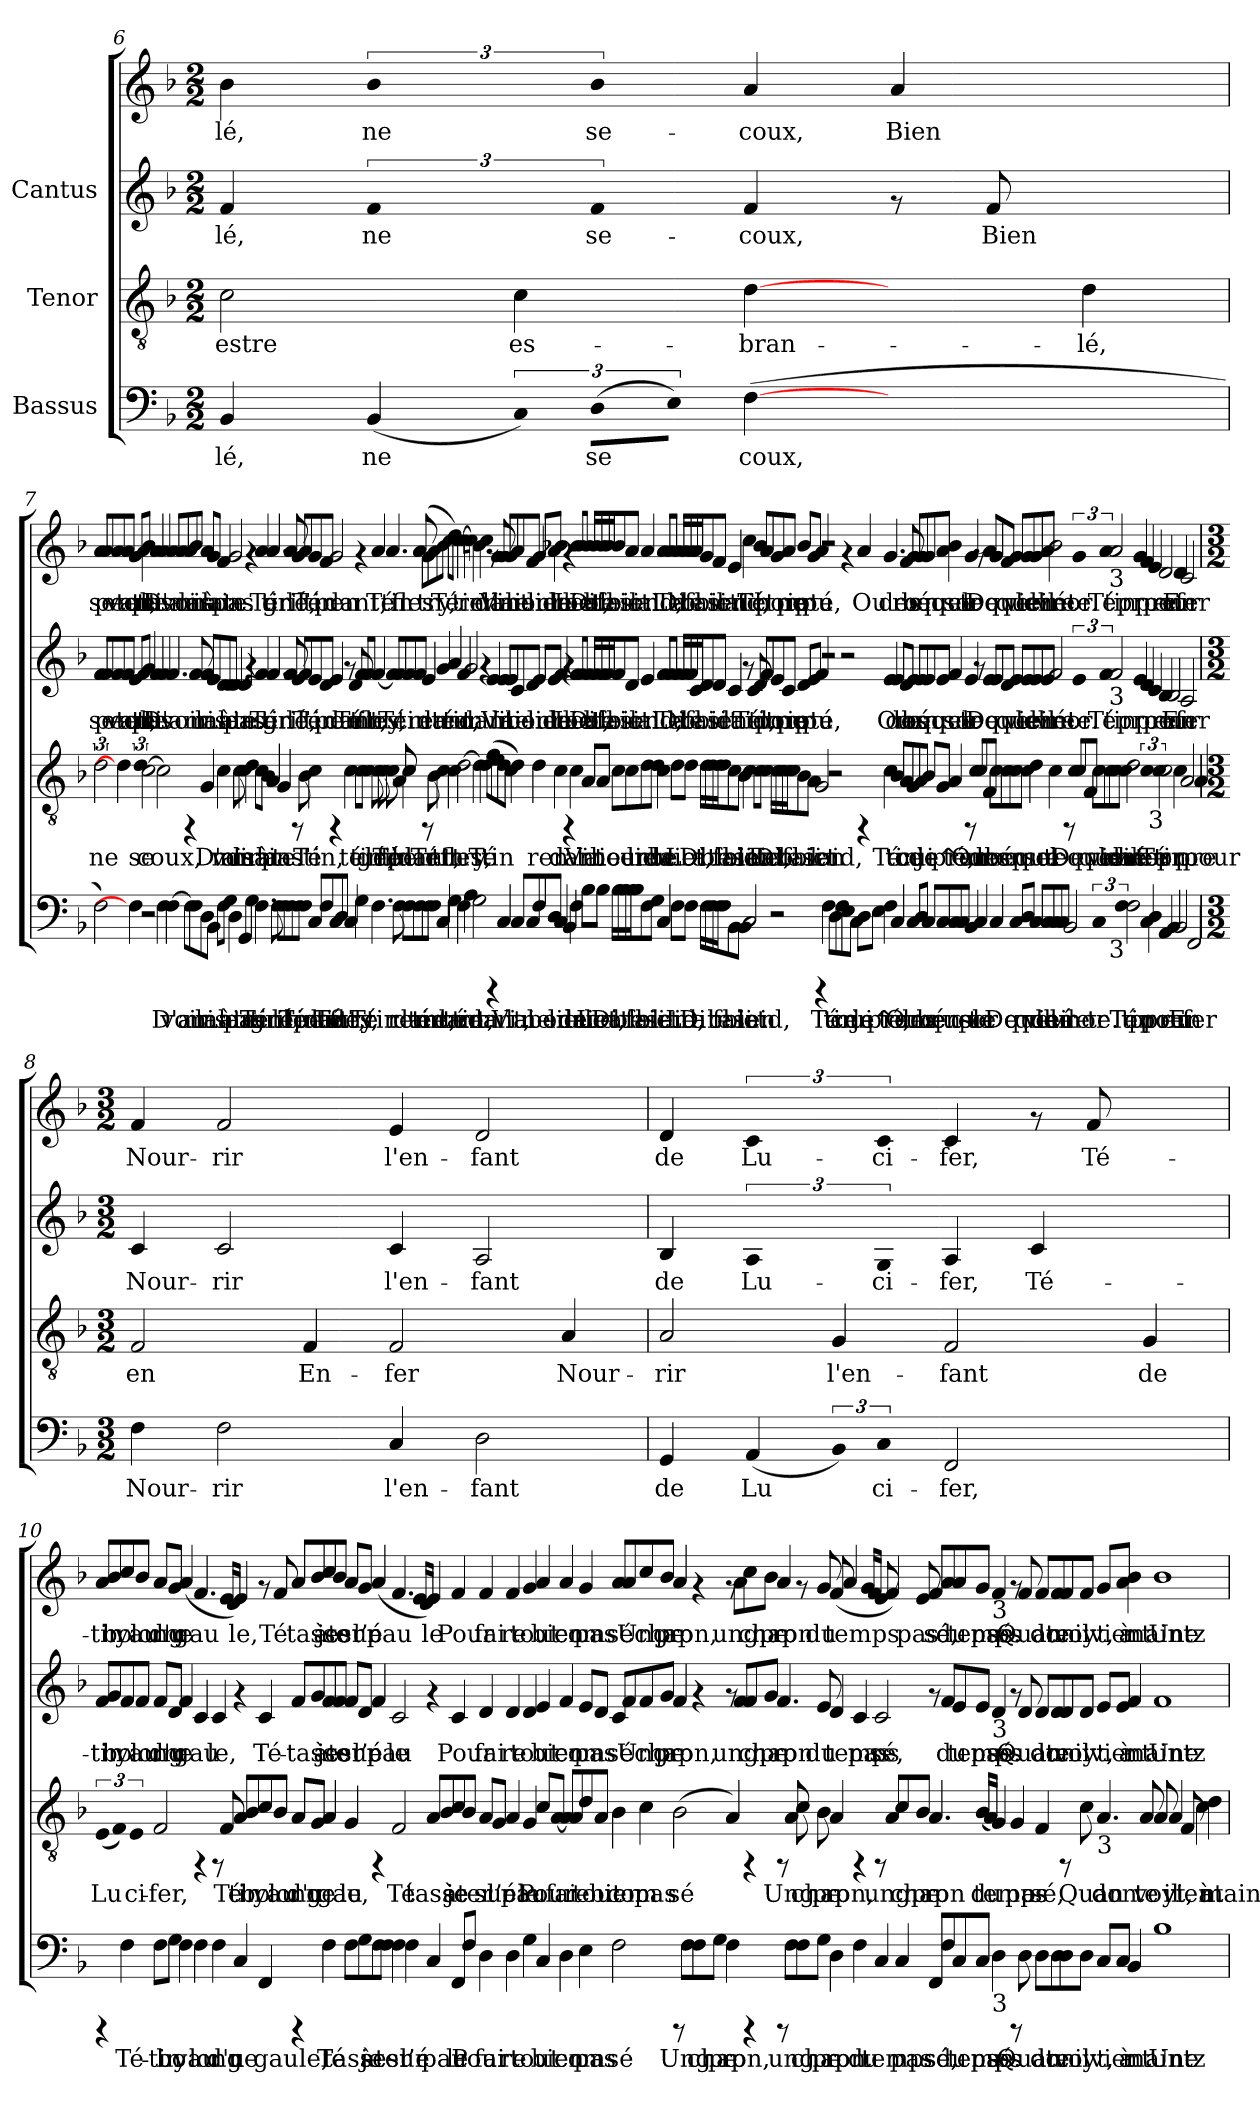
**kern	**text	**kern	**text	**kern	**text	**kern	**text
*part3	*part3	*part2	*part2	*part1	*part1	*part1	*part1
*staff4	*staff4	*staff3	*staff3	*staff2	*staff2	*staff1	*staff1
*I"Bassus	*	*I"Tenor	*	*I"Cantus	*	*	*
!!LO:LB:g=z
*clefF4	*	*clefGv2	*	*clefG2	*	*clefG2	*
*k[b-]	*	*k[b-]	*	*k[b-]	*	*k[b-]	*
*F:	*	*F:	*	*F:	*	*F:	*
*M2/2	*	*M2/2	*	*M2/2	*	*M2/2	*
=6	=6	=6	=6	=6	=6	=6	=6
!	!LO:LY:b:cj	!	!LO:LY:b:cj	!	!LO:LY:b:cj	!	!LO:LY:b:cj
4BB-/	-lé,	2c\	estre	4f/	lé,	4b-\	-lé,
*	*	*	*	*	*	*MM132	*
!	!LO:LY:b:cj	!	!	!LO:N:vis=2	!LO:LY:b:cj	!LO:N:vis=2	!LO:LY:b:cj
(<4BB-/	ne	.	.	3f/	ne	3b-/	ne
!LO:N:vis=8	!LO:LY:b:cj	!	!LO:LY:b:cj	!	!	!	!
12C/)	.	4c\	es-	.	.	.	.
!LO:N:vis=8	!LO:LY:b:cj	!	!	!LO:N:vis=4	!LO:LY:b:cj	!LO:N:vis=4	!LO:LY:b:cj
(>12D\L	se-	.	.	6f/	se-	6b-/	se-
!LO:N:vis=8	!LO:LY:b:cj	!	!	!	!	!	!
12E\J)	-	.	.	.	.	.	.
!	!LO:LY:b:cj	!	!LO:LY:b:cj	!	!LO:LY:b:cj	!	!LO:LY:b:cj
(>[4F\	coux,	[4d\	-bran-	4f/	-coux,	4a/	-coux,
!	!	!	!	!	!	!	!LO:LY:b:cj
2ryy	.	4ryy	.	8rf	.	4a/	Bien
!	!	!	!	!	!LO:LY:b:cj	!	!
.	.	.	.	8f/	Bien	.	.
!	!	!	!LO:LY:b:cj	!	!	!	!
.	.	4d\	-lé,	4ryy	.	4ryy	.
!!LO:LB:g=z
=7	=7	=7	=7	=7	=7	=7	=7
!	!	!LO:N:vis=2	!LO:LY:b:cj	!	!LO:LY:b:cj	!	!LO:LY:b:cj
*^	*	*^	*	*	*	*	*
2F\)	1ryy	.	3d\	1ryy	ne	8f/L	se	8a/L	se
!	!	!	!	!	!	!	!LO:LY:b:cj	!	!LO:LY:b:cj
.	.	.	.	.	.	8f/	peult	8a/	peult
!	!	!	!	!	!	!	!LO:LY:b:cj	!	!LO:LY:b:cj
.	.	.	.	.	.	8f/	van-	8a/	van-
.	.	.	4d\]	.	.	.	.	.	.
!	!	!	!	!	!	!	!LO:LY:b:cj	!	!LO:LY:b:cj
.	.	.	.	.	.	8f/J	-ter,	8a/J	-ter,
!	!	!	!	!	!	!	!LO:LY:b:cj	!	!LO:LY:b:cj
4F\]	.	.	.	.	.	8e/L	qui	8g/L	qui
!	!	!	!LO:N:vis=4	!	!LO:LY:b:cj	!	!	!	!
.	.	.	6d\	.	se-	.	.	.	.
!	!	!	!	!	!	!	!LO:LY:b:cj	!	!LO:LY:b:cj
.	.	.	.	.	.	8f/J	te	8a/J	te
!	!	!	!	!	!LO:LY:b:cj	!	!LO:LY:b:cj	!	!LO:LY:b:cj
2r	.	.	[>2c\	.	-coux,	4g/	tas-	4b-\	tas-
!	!	!	!	!	!	!	!LO:LY:b:cj	!	!LO:LY:b:cj
.	0000ryy	.	.	1ryy	.	4f/	-te	4a/	-te
!	!	!LO:LY:b:cj	!	!	!LO:LY:b:cj	!	!LO:LY:b:cj	!	!LO:LY:b:cj
4F\	.	D'a-	2c\]	.	.	4f/	D'a-	4a/	D'a-
!	!	!LO:LY:b:cj	!	!	!	!	!LO:LY:b:cj	!	!LO:LY:b:cj
[>4F\	.	-voir	.	.	.	4.f/	-voir	8a/L	-voir
!	!	!	!	!	!	!	!	!	!LO:LY:b:cj
.	.	.	.	.	.	.	.	8a/	mis
!	!	!LO:LY:b:cj	!	!	!	!	!	!	!LO:LY:b:cj
8F\L]	.	.	4rFF	.	.	.	.	8a/	la
!	!	!LO:LY:b:cj	!	!	!	!	!LO:LY:b:cj	!	!LO:LY:b:cj
8F\	.	mis	.	.	.	8f/	mis	8b-/J	main
!	!	!LO:LY:b:cj	!	!	!LO:LY:b:cj	!	!LO:LY:a:cj	!	!LO:LY:a:cj
8D\	.	la	4G/	0000ryy	D'a-	8f/L	la	8a/L	à
!	!	!LO:LY:b:cj	!	!	!	!	!LO:LY:a:cj	!	!LO:LY:a:cj
8BB-\J	.	main	.	.	.	8e/	main	8g/J	la
!	!	!LO:LY:a:cj	!	!	!LO:LY:a:cj	!	!LO:LY:a:cj	!	!LO:LY:a:cj
8F\L	.	à	4.c\	.	-voir	8d/	à	4f/	pas-
!	!	!LO:LY:a:cj	!	!	!	!	!LO:LY:a:cj	!	!
8G\J	.	la	.	.	.	8d/J	la	.	.
!	!	!LO:LY:a:cj	!	!	!	!	!LO:LY:a:cj	!	!LO:LY:a:cj
4D\	.	pas-	.	.	.	4d/	pas-	2g/	-te.
!	!	!	!	!	!LO:LY:a:cj	!	!	!	!
.	.	.	8c\	.	mis	.	.	.	.
!	!	!LO:LY:a:cj	!	!	!LO:LY:a:cj	!	!LO:LY:a:cj	!	!
4GG/	.	-te.	4c\	.	la	4d/	-te.	.	.
!	!	!LO:LY:a:cj	!	!	!LO:LY:a:cj	!	!	!	!
4G\	.	Té-	4d\	.	main	4rf	.	4rf	.
!	!	!LO:LY:a:cj	!	!	!LO:LY:a:cj	!	!LO:LY:a:cj	!	!LO:LY:a:cj
4.F\	.	-tin	8c\L	.	à	4f/	Té-	4a/	Té-
!	!	!	!	!	!LO:LY:a:cj	!	!	!	!
.	.	.	8B-\J	.	la	.	.	.	.
!	!	!	!	!	!LO:LY:a:cj	!	!LO:LY:a:cj	!	!LO:LY:a:cj
.	.	.	4A/	.	pas-	4.f/	-tin	4.a/	-tin
!	!	!LO:LY:a:cj	!	!	!	!	!	!	!
8F\	.	gril-	.	.	.	.	.	.	.
!	!	!LO:LY:a:cj	!	!	!LO:LY:a:cj	!	!	!	!
8F\L	.	-lé,	4G/	.	-te.	.	.	.	.
!	!	!LO:LY:a:cj	!	!	!	!	!LO:LY:a:cj	!	!LO:LY:a:cj
8F\	.	Té-	.	.	.	8f/	gril-	8a/	gril-
!	!	!LO:LY:a:cj	!	!	!	!	!LO:LY:b:cj	!	!LO:LY:b:cj
8F\	.	-tin	8rFF	.	.	8e/L	-lé,	8g/L	-lé,
!	!	!LO:LY:a:cj	!	!	!LO:LY:a:cj	!	!LO:LY:b:cj	!	!LO:LY:b:cj
8F\J	.	pen-	8B-\	.	Té-	8f/	Té-	8a/	Té-
!	!	!LO:LY:b:cj	!	!	!LO:LY:b:cj	!	!LO:LY:b:cj	!	!LO:LY:b:cj
8C/L	.	-dant,	4c\	.	-tin,	8e/	-tin	8g/	-tin
!	!	!LO:LY:b:cj	!	!	!	!	!LO:LY:b:cj	!	!LO:LY:b:cj
8F/	.	Té-	.	.	.	8d/J	pen-	8f/J	pen-
!	!	!LO:LY:b:cj	!	!	!	!	!LO:LY:b:cj	!	!LO:LY:b:cj
8C/	.	-tin	4rFF	.	.	4e/	-dant,	2g/	-dant,
!	!	!LO:LY:b:cj	!	!	!	!	!	!	!
8D/J	.	fles-	.	.	.	.	.	.	.
!	!	!LO:LY:b:cj	!	!	!LO:LY:b:cj	!	!	!	!
4C/	.	-try,	4c\	.	té-	8rf	.	.	.
!	!	!	!	!	!	!	!LO:LY:b:cj	!	!
.	.	.	.	.	.	8d/	Té-	.	.
!	!	!LO:LY:b:cj	!	!	!LO:LY:b:cj	!	!LO:LY:b:cj	!	!
4G\	.	Té-	8c\L	.	-tin	8f/L	-tin	4rf	.
!	!	!	!	!	!LO:LY:b:cj	!	!LO:LY:b:cj	!	!
.	.	.	8c\J	.	gril-	8f/J	fles-	.	.
!	!	!LO:LY:b:cj	!	!	!LO:LY:b:cj	!	!LO:LY:b:cj	!	!LO:LY:b:cj
4.F\	.	-tin	8c\	.	-lé,	[<4f/	-try,	4a/	Té-
!	!	!	!	!	!LO:LY:b:cj	!	!	!	!
.	.	.	8c\	.	Té-	.	.	.	.
!	!	!	!	!	!LO:LY:b:cj	!	!LO:LY:b:cj	!	!LO:LY:b:cj
.	.	.	8c\	.	-tin	8f/L]	.	4.a/	-tin
!	!	!LO:LY:b:cj	!	!	!LO:LY:b:cj	!	!LO:LY:b:cj	!	!
8F\	.	ren-	8A/	.	pen-	8f/	Té-	.	.
!	!	!LO:LY:b:cj	!	!	!LO:LY:b:cj	!	!LO:LY:b:cj	!	!
8F\L	.	-dant,	4c\	.	-dant,	8f/	-tin	.	.
!	!	!LO:LY:b:cj	!	!	!	!	!LO:LY:b:cj	!	!LO:LY:b:cj
8F\	.	té-	.	.	.	8f/J	ren-	8a/	fles-
!	!	!LO:LY:b:cj	!	!	!	!	!LO:LY:a:cj	!	!LO:LY:a:cj
8F\	.	-tin	8rFF	.	.	4e/	-dant,	(>8g\L	-try,
!	!	!LO:LY:b:cj	!	!	!LO:LY:b:cj	!	!	!	!LO:LY:a:cj
8F\J	.	ren-	8B-\	.	Té-	.	.	8a\	.
!	!	!LO:LY:a:cj	!	!	!LO:LY:a:cj	!	!LO:LY:a:cj	!	!LO:LY:a:cj
4C/	.	-dant,	4c\	.	-tin	4g/	té-	8b-\	.
!	!	!	!	!	!	!	!	!	!LO:LY:a:cj
.	.	.	.	.	.	.	.	8cc\J	.
!	!	!LO:LY:a:cj	!	!	!LO:LY:a:cj	!	!LO:LY:a:cj	!	!LO:LY:a:cj
4G\	.	té-	4c\	.	fles-	4a/	-tin	8dd\L)	.
!	!	!	!	!	!	!	!	!	!LO:LY:a:cj
.	.	.	.	.	.	.	.	8cc\J	Té-
!	!	!LO:LY:a:cj	!	!	!LO:LY:a:cj	!	!LO:LY:a:cj	!	!LO:LY:a:cj
4F\	.	-tin	[>2d\	.	-try,	4f/	ren-	[>4cc\	-tin
!	!	!LO:LY:a:cj	!	!	!	!	!LO:LY:a:cj	!	!LO:LY:a:cj
4A\	.	ren-	.	.	.	2g/	-dant	4cc\]	.
!	!	!LO:LY:a:cj	!	!	!LO:LY:a:cj	!	!	!	!LO:LY:a:cj
2G\	.	-dant,	4d\]	.	.	.	.	4bn\	ren-
!	!	!	!	!	!LO:LY:a:cj	!	!	!	!LO:LY:a:cj
.	.	.	4d\	.	Té-	4rf	.	4cc\	-dant
!	!	!	!	!	!LO:LY:a:cj	!	!LO:LY:a:cj	!	!
4rCCC	.	.	(>8f\L	.	-tin	4e/	Vi-	8rf	.
!	!	!	!	!	!LO:LY:a:cj	!	!	!	!LO:LY:a:cj
.	.	.	8e\	.	.	.	.	8g/	Vi-
!	!	!LO:LY:a:cj	!	!	!LO:LY:a:cj	!	!LO:LY:b:cj	!	!LO:LY:b:cj
4C/	.	Vi-	8d\	.	.	8e/L	-lai-	8g/L	-lai-
!	!	!	!	!	!LO:LY:a:cj	!	!LO:LY:b:cj	!	!LO:LY:b:cj
.	.	.	8c\J	.	.	8e/	-ne	8g/	-ne
!	!	!LO:LY:b:cj	!	!	!LO:LY:b:cj	!	!LO:LY:b:cj	!	!LO:LY:b:cj
8C/L	.	-lai-	4d\)	.	.	8c/	bourbe	8a/	bourbe
!	!	!LO:LY:b:cj	!	!	!	!	!LO:LY:b:cj	!	!LO:LY:b:cj
8C/	.	-ne	.	.	.	8d/J	en	8f/J	en
!	!	!LO:LY:b:cj	!	!	!LO:LY:b:cj	!	!LO:LY:b:cj	!	!LO:LY:b:cj
8F/	.	bourbe	4d\	.	ren-	8e/L	lieu	8g/L	lieu
!	!	!LO:LY:b:cj	!	!	!	!	!LO:LY:b:cj	!	!LO:LY:b:cj
8D/J	.	en	.	.	.	8e/J	de	8a/J	de
!	!	!LO:LY:b:cj	!	!	!LO:LY:b:cj	!	!LO:LY:b:cj	!	!LO:LY:b:cj
4C/	.	lieu	4c\	.	-dant	4f/	laict,	4b-\	laict,
!	!	!LO:LY:b:cj	!	!	!	!	!	!	!
4BB-/	.	de	4rFF	.	.	4rf	.	4rf	.
!	!	!LO:LY:b:cj	!	!	!LO:LY:b:cj	!	!LO:LY:b:cj	!	!LO:LY:b:cj
4F\	.	laict,	4c\	.	Vi-	8f/L	Le	8b-/L	Le
!	!	!	!	!	!	!	!LO:LY:b:cj	!	!LO:LY:b:cj
.	.	.	.	.	.	8f/J	Di-	8b-/J	Di-
!	!	!LO:LY:b:cj	!	!	!LO:LY:b:cj	!	!LO:LY:b:cj	!	!LO:LY:b:cj
8B-\L	.	Le	8A/L	.	-lai-	16f/L	-a-	16b-/L	-a-
!	!	!	!	!	!	!	!LO:LY:b:cj	!	!LO:LY:b:cj
.	.	.	.	.	.	16f/	-ble	16b-/	-ble
!	!	!LO:LY:b:cj	!	!	!LO:LY:b:cj	!	!LO:LY:b:cj	!	!LO:LY:b:cj
8B-\J	.	Di-	8A/J	.	-ne	16f/	te	16b-/	te
!	!	!	!	!	!	!	!LO:LY:b:cj	!	!LO:LY:b:cj
.	.	.	.	.	.	16f/	faict	16b-/	faict
!	!	!LO:LY:b:cj	!	!	!LO:LY:b:cj	!	!LO:LY:b:cj	!	!LO:LY:b:cj
16B-\L	.	-a-	8c\L	.	bourbe	8f/	bien	8b-/	bien
!	!	!LO:LY:b:cj	!	!	!	!	!	!	!
16B-\	.	-ble	.	.	.	.	.	.	.
!	!	!LO:LY:b:cj	!	!	!LO:LY:b:cj	!	!LO:LY:b:cj	!	!LO:LY:b:cj
16B-\	.	te	8c\	.	en	8d/J	si	8a/J	si
!	!	!LO:LY:b:cj	!	!	!	!	!	!	!
16B-\	.	faict	.	.	.	.	.	.	.
!	!	!LO:LY:b:cj	!	!	!LO:LY:b:cj	!	!LO:LY:a:cj	!	!LO:LY:a:cj
8F\	.	bien	8d\	.	lieu	4e/	laid,	4a/	laid,
!	!	!LO:LY:b:cj	!	!	!LO:LY:b:cj	!	!	!	!
8G\J	.	si	8d\J	.	de	.	.	.	.
!	!	!LO:LY:a:cj	!	!	!LO:LY:a:cj	!	!LO:LY:a:cj	!	!LO:LY:a:cj
4C/	.	laid,	4c\	.	laict,	8f/L	Le	8a/L	Le
!	!	!	!	!	!	!	!LO:LY:a:cj	!	!LO:LY:a:cj
.	.	.	.	.	.	8f/J	Di-	8a/J	Di-
!	!	!LO:LY:a:cj	!	!	!LO:LY:a:cj	!	!LO:LY:a:cj	!	!LO:LY:a:cj
8F\L	.	Le	8d\L	.	Le	16f/L	-a-	16a/L	-a-
!	!	!	!	!	!	!	!LO:LY:a:cj	!	!LO:LY:a:cj
.	.	.	.	.	.	16f/	-b	16a/	-b
!	!	!LO:LY:a:cj	!	!	!LO:LY:a:cj	!	!LO:LY:a:cj	!	!LO:LY:a:cj
8F\J	.	Di-	8d\J	.	Di-	16f/	te	16a/	te
!	!	!	!	!	!	!	!LO:LY:a:cj	!	!LO:LY:a:cj
.	.	.	.	.	.	16c/	faict	16a/	faict
!	!	!LO:LY:a:cj	!	!	!LO:LY:a:cj	!	!LO:LY:a:cj	!	!LO:LY:a:cj
16F\L	.	-a-	16d\L	.	-a-	8d/	bien	8g/	bien
!	!	!LO:LY:a:cj	!	!	!LO:LY:a:cj	!	!	!	!
16F\	.	-b	16d\	.	-ble	.	.	.	.
!	!	!LO:LY:a:cj	!	!	!LO:LY:a:cj	!	!LO:LY:a:cj	!	!LO:LY:a:cj
16F\	.	te	16d\	.	te	8d/J	si	8f/J	si
!	!	!LO:LY:a:cj	!	!	!LO:LY:a:cj	!	!	!	!
16F\	.	faict	16d\	.	faict	.	.	.	.
!	!	!LO:LY:a:cj	!	!	!LO:LY:a:cj	!	!LO:LY:a:cj	!	!LO:LY:a:cj
8BB-\	.	bien	8c\	.	bien	4c/	laid,	4e/	laid,
!	!	!LO:LY:a:cj	!	!	!LO:LY:a:cj	!	!	!	!
8BB-\J	.	si	8B-\J	.	si	.	.	.	.
!	!	!LO:LY:a:cj	!	!	!LO:LY:a:cj	!	!	!	!LO:LY:a:cj
2C/	.	laid,	4c\	.	laid,	8rf	.	4cc\	Té-
!	!	!	!	!	!	!	!LO:LY:a:cj	!	!
.	.	.	.	.	.	8c/	Té-	.	.
!	!	!	!	!	!LO:LY:a:cj	!	!LO:LY:a:cj	!	!LO:LY:a:cj
.	.	.	8c\L	.	Le	8d/L	-tin	8b-/L	-tin
!	!	!	!	!	!LO:LY:a:cj	!	!LO:LY:a:cj	!	!LO:LY:a:cj
.	.	.	8c\J	.	Di-	8f/	pour	8a/	pour
!	!	!	!	!	!LO:LY:a:cj	!	!LO:LY:a:cj	!	!LO:LY:a:cj
2r	.	.	16c\L	.	-a-	8e/	trip-	8g/	trip-
!	!	!	!	!	!LO:LY:a:cj	!	!	!	!
.	.	.	16c\	.	-b	.	.	.	.
!	!	!	!	!	!LO:LY:a:cj	!	!LO:LY:a:cj	!	!LO:LY:a:cj
.	.	.	16c\	.	te	8c/J	-pe	8a/J	-pe
!	!	!	!	!	!LO:LY:a:cj	!	!	!	!
.	.	.	16c\	.	faict	.	.	.	.
!	!	!	!	!	!LO:LY:a:cj	!	!LO:LY:b:cj	!	!LO:LY:b:cj
.	.	.	8B-\	.	bien	8d/L	re-	8b-/L	re-
!	!	!	!	!	!LO:LY:a:cj	!	!LO:LY:b:cj	!	!LO:LY:b:cj
.	.	.	8A\J	.	si	8e/J	-pu-	8g/J	-pu-
!	!	!	!	!	!LO:LY:b:cj	!	!LO:LY:b:cj	!	!LO:LY:b:cj
4rCCC	.	.	2G/	.	laid,	4f/	-té,	4a/	-té,
!	!	!LO:LY:b:cj	!	!	!	!	!	!	!
4F\	.	Té-	.	.	.	2r	.	2r	.
!	!	!LO:LY:b:cj	!	!	!	!	!	!	!
8D\L	.	-tin	2r	.	.	.	.	.	.
!	!	!LO:LY:b:cj	!	!	!	!	!	!	!
8F\	.	ce	.	.	.	.	.	.	.
!	!	!LO:LY:b:cj	!	!	!	!	!	!	!
8E\	.	cui-	.	.	.	2r	.	4rf	.
!	!	!LO:LY:b:cj	!	!	!	!	!	!	!
8C\J	.	-de-	.	.	.	.	.	.	.
!	!	!LO:LY:b:cj	!	!	!	!	!	!	!LO:LY:b:cj
8D\L	.	-je^em-	4rFF	.	.	.	.	4a/	Ou
!	!	!LO:LY:b:cj	!	!	!	!	!	!	!
8E\J	.	-prun-	.	.	.	.	.	.	.
!	!	!LO:LY:b:cj	!	!	!LO:LY:b:cj	!	!LO:LY:b:cj	!	!LO:LY:b:cj
4F\	.	-té,	4c\	.	Té-	4e/	Ou	4.g/	des-
!	!	!LO:LY:b:cj	!	!	!LO:LY:b:cj	!	!LO:LY:b:cj	!	!
4C/	.	Ou	8B-/L	.	-tin	8e/L	des-	.	.
!	!	!	!	!	!LO:LY:b:cj	!	!LO:LY:b:cj	!	!LO:LY:b:cj
.	.	.	8A/	.	ce	8d/J	-ro-	8f/	-ro-
!	!	!LO:LY:b:cj	!	!	!LO:LY:b:cj	!	!LO:LY:a:cj	!	!LO:LY:a:cj
8C/L	.	des-	8G/	.	cui-	8e/L	-bé	8g/L	-bé
!	!	!LO:LY:b:cj	!	!	!LO:LY:b:cj	!	!LO:LY:a:cj	!	!LO:LY:a:cj
8D/J	.	-ro-	8A/J	.	-de-	8e/	en	8g/	en
!	!	!LO:LY:a:cj	!	!	!LO:LY:a:cj	!	!LO:LY:a:cj	!	!LO:LY:a:cj
8C/L	.	-bé	8B-/L	.	-je^em-	8e/	quel-	8g/	quel-
!	!	!LO:LY:a:cj	!	!	!LO:LY:a:cj	!	!LO:LY:a:cj	!	!LO:LY:a:cj
8C/	.	en	8G/J	.	-prun-	8e/J	-que	8a/J	-que
!	!	!LO:LY:a:cj	!	!	!LO:LY:a:cj	!	!LO:LY:a:cj	!	!LO:LY:a:cj
8C/	.	quel-	4A/	.	-té,	4f/	sor-	4b-\	sor-
!	!	!LO:LY:a:cj	!	!	!	!	!	!	!
8C/J	.	-que	.	.	.	.	.	.	.
!	!	!LO:LY:a:cj	!	!	!	!	!LO:LY:a:cj	!	!LO:LY:a:cj
4BB-/	.	sor-	8rFF	.	.	4e/	-te	4g/	-te
!	!	!	!	!	!LO:LY:a:cj	!	!	!	!
.	.	.	8c/L	.	Ou	.	.	.	.
!	!	!LO:LY:a:cj	!	!	!LO:LY:a:cj	!	!	!	!
4C/	.	-te	8c/	.	des-	8rf	.	8rf	.
!	!	!	!	!	!LO:LY:a:cj	!	!LO:LY:a:cj	!	!LO:LY:a:cj
.	.	.	8F/J	.	-ro-	8e/L	De	8a/L	De
!	!	!LO:LY:a:cj	!	!	!LO:LY:a:cj	!	!LO:LY:a:cj	!	!LO:LY:a:cj
4C/	.	De	8c\L	.	-bé	8e/	quel-	8g/	quel-
!	!	!	!	!	!LO:LY:a:cj	!	!LO:LY:a:cj	!	!LO:LY:a:cj
.	.	.	8c\	.	en	8d/J	-que	8f/J	-que
!	!	!LO:LY:a:cj	!	!	!LO:LY:a:cj	!	!LO:LY:a:cj	!	!LO:LY:a:cj
8C/L	.	quel-	8c\	.	quel-	8e/L	vieil-	8g/L	vieil-
!	!	!LO:LY:a:cj	!	!	!LO:LY:a:cj	!	!LO:LY:a:cj	!	!LO:LY:a:cj
8D/J	.	-que	8c\J	.	-que	8e/	-le	8g/	-le
!	!	!LO:LY:a:cj	!	!	!LO:LY:a:cj	!	!LO:LY:a:cj	!	!LO:LY:a:cj
8C/L	.	vieil-	4d\	.	sor-	8e/	ché-	8g/	ché-
!	!	!LO:LY:a:cj	!	!	!	!	!LO:LY:a:cj	!	!LO:LY:a:cj
8C/	.	-le	.	.	.	8e/J	-vre	8a/J	-vre
!	!	!LO:LY:a:cj	!	!	!LO:LY:a:cj	!	!LO:LY:b:cj	!	!LO:LY:b:cj
8C/	.	ché-	4c\	.	-te	2f/	mor-	2b-\	mor-
!	!	!LO:LY:a:cj	!	!	!	!	!	!	!
8C/J	.	-vre	.	.	.	.	.	.	.
!	!	!LO:LY:b:cj	!	!	!	!	!	!	!
2BB-/	.	mor-	8rFF	.	.	.	.	.	.
!	!	!	!	!	!LO:LY:b:cj	!	!	!	!
.	.	.	8c/L	.	De	.	.	.	.
!	!	!	!	!	!LO:LY:b:cj	!LO:N:vis=2	!LO:LY:b:cj	!LO:N:vis=2	!LO:LY:b:cj
.	.	.	8c/	.	quel-	3e/	-te.	3g/	-te.
!	!	!	!	!	!LO:LY:b:cj	!	!	!	!
.	.	.	8F/J	.	-que	.	.	.	.
!LO:N:vis=2	!	!LO:LY:b:cj	!	!	!LO:LY:b:cj	!	!	!	!
3C/	.	-te.	8c\L	.	vieil-	.	.	.	.
!	!	!	!	!	!	!LO:N:vis=4	!LO:LY:b:cj	!LO:N:vis=4	!LO:LY:b:cj
.	.	.	.	.	.	6f/	Té-	6a/	Té-
!	!	!	!	!	!LO:LY:b:cj	!	!	!	!
.	.	.	8c\	.	-le	.	.	.	.
*	*	*	*	*	*	*	*	*MM198	*
!	!	!	!	!	!	!	!	!LO:TX:b:t=3	!
!	!	!	!	!	!	!LO:TX:b:t=3	!	!	!
!	!LO:TX:b:t=3	!	!	!	!	!	!	!	!
!	!	!	!	!	!LO:LY:b:cj	!	!LO:LY:b:cj	!	!LO:LY:b:cj
.	1ryy	.	8c\	.	ché-	2f/	-tin	2a/	-tin
!LO:N:vis=4	!	!LO:LY:b:cj	!	!	!	!	!	!	!
6F\	.	Té-	.	.	.	.	.	.	.
!	!	!	!	!	!LO:LY:b:cj	!	!	!	!
.	.	.	8c\J	.	-vre	.	.	.	.
!	!	!LO:LY:b:cj	!	!	!LO:LY:b:cj	!	!	!	!
2F\	.	-tin	2d\	.	mor-	.	.	.	.
!	!	!	!	!	!	!	!LO:LY:b:cj	!	!LO:LY:b:cj
.	.	.	.	.	.	4e/	pro-	4g/	pro-
!	!	!LO:LY:b:cj	!LO:N:vis=2	!	!LO:LY:b:cj	!	!LO:LY:b:cj	!	!LO:LY:b:cj
4C/	.	pro-	3c/	.	-te.	4d/	-pre	4f/	-pre
!	!	!	!	!LO:TX:b:t=3	!	!	!	!	!
!	!	!LO:LY:b:cj	!	!	!	!	!LO:LY:b:cj	!	!LO:LY:b:cj
4D\	1..ryy	-pre	.	1..ryy	.	4c/	pour	4e/	pour
!	!	!	!LO:N:vis=4	!	!LO:LY:b:cj	!	!	!	!
.	.	.	6c/	.	Té-	.	.	.	.
!	!	!LO:LY:b:cj	!	!	!LO:LY:b:cj	!	!LO:LY:b:cj	!	!LO:LY:b:cj
4AA/	.	pour	2c\	.	-tin	4B-/	en	2d/	en
!	!	!LO:LY:b:cj	!	!	!	!	!LO:LY:b:cj	!	!
4BB-/	.	en	.	.	.	2B-/	En-	.	.
!	!	!LO:LY:b:cj	!	!	!LO:LY:b:cj	!	!	!	!LO:LY:b:cj
2BB-/	.	En-	4c\	.	pro-	.	.	4d/	En-
!	!	!	!	!	!LO:LY:b:cj	!	!LO:LY:b:cj	!	!LO:LY:b:cj
.	.	.	2A/	.	-pre	2A/	-fer	2c/	-fer
!	!	!LO:LY:b:cj	!	!	!	!	!	!	!
2FF/	.	-fer	.	.	.	.	.	.	.
!	!	!	!	!	!LO:LY:b:cj	!	!	!	!
.	.	.	4A/	.	pour	4ryy	.	4ryy	.
*v	*v	*	*	*	*	*	*	*	*
*	*	*v	*v	*	*	*	*	*
!!LO:LB:g=z
=8	=8	=8	=8	=8	=8	=8	=8
*M3/2	*	*M3/2	*	*M3/2	*	*M3/2	*
*^	*	*^	*	*	*	*	*
!	!	!LO:LY:b:cj	!	!	!LO:LY:b:cj	!	!LO:LY:b:cj	!	!LO:LY:b:cj
*v	*v	*	*	*	*	*	*	*	*
*	*	*v	*v	*	*	*	*	*
4F\	Nour-	2F/	en	4c/	Nour-	4f/	Nour-
!	!LO:LY:b:cj	!	!	!	!LO:LY:b:cj	!	!LO:LY:b:cj
2F\	-rir	.	.	2c/	-rir	2f/	-rir
!	!	!	!LO:LY:b:cj	!	!	!	!
.	.	4F/	En-	.	.	.	.
!	!LO:LY:b:cj	!	!LO:LY:b:cj	!	!LO:LY:b:cj	!	!LO:LY:b:cj
4C/	l'en-	2F/	-fer	4c/	l'en-	4e/	l'en-
!	!LO:LY:b:cj	!	!	!	!LO:LY:b:cj	!	!LO:LY:b:cj
2D\	-fant	.	.	2A/	-fant	2d/	-fant
!	!	!	!LO:LY:b:cj	!	!	!	!
.	.	4A/	Nour-	.	.	.	.
=9	=9	=9	=9	=9	=9	=9	=9
!	!LO:LY:b:cj	!	!LO:LY:b:cj	!	!LO:LY:b:cj	!	!LO:LY:b:cj
4GG/	de	2A/	-rir	4B-/	-de	4d/	de
*	*	*	*	*	*	*MM132	*
!	!LO:LY:b:cj	!	!	!LO:N:vis=2	!LO:LY:b:cj	!LO:N:vis=2	!LO:LY:b:cj
(<4AA/	Lu-	.	.	3A/	Lu-	3c/	Lu-
!LO:N:vis=8	!LO:LY:b:cj	!	!LO:LY:b:cj	!	!	!	!
12BB-/)	-	4G/	l'en-	.	.	.	.
!LO:N:vis=4	!LO:LY:b:cj	!	!	!LO:N:vis=4	!LO:LY:b:cj	!LO:N:vis=4	!LO:LY:b:cj
6C/	ci-	.	.	6G/	-ci-	6c/	-ci-
!	!LO:LY:b:cj	!	!LO:LY:b:cj	!	!LO:LY:b:cj	!	!LO:LY:b:cj
2FF/	-fer,	2F/	-fant	4A/	-fer,	4c/	-fer,
!	!	!	!	!	!LO:LY:b:cj	!	!
.	.	.	.	4c/	Té-	8rf	.
!	!	!	!	!	!	!	!LO:LY:b:cj
.	.	.	.	.	.	8f/	Té-
!	!	!	!LO:LY:b:cj	!	!	!	!
4ryy	.	4G/	de	4ryy	.	4ryy	.
!!LO:PB:g=z
=10	=10	=10	=10	=10	=10	=10	=10
!	!	!LO:N:vis=4	!LO:LY:b:cj	!	!LO:LY:b:cj	!	!LO:LY:b:cj
4rCCC	.	(<6E/	Lu-	8f/L	tin	8a/L	-tin
!	!	!	!	!	!LO:LY:b:cj	!	!LO:LY:b:cj
.	.	.	.	8g/	bo-	8b-/	bo-
!	!	!LO:N:vis=4	!LO:LY:b:cj	!	!	!	!
.	.	6F/)	-	.	.	.	.
!	!LO:LY:b:cj	!	!	!	!LO:LY:b:cj	!	!LO:LY:b:cj
4F\	Té-	.	.	8f/	-yau	8cc/	-yau
!	!	!LO:N:vis=4	!LO:LY:b:cj	!	!	!	!
.	.	6E/	ci-	.	.	.	.
!	!	!	!	!	!LO:LY:b:cj	!	!LO:LY:b:cj
.	.	.	.	8f/J	long	8b-/J	long
!	!LO:LY:b:cj	!	!LO:LY:b:cj	!	!LO:LY:b:cj	!	!LO:LY:b:cj
8F\L	-tin	2F/	-fer,	8f/L	d'u-	8a/L	d'u-
!	!LO:LY:b:cj	!	!	!	!LO:LY:b:cj	!	!LO:LY:b:cj
8G\J	bo-	.	.	8d/J	-ne	8g/J	-ne
!	!LO:LY:b:cj	!	!	!	!LO:LY:b:cj	!	!LO:LY:b:cj
4F\	-yau	.	.	4f/	gau-	(<4a/	gau-
!	!LO:LY:b:cj	!	!	!	!LO:LY:b:cj	!	!LO:LY:b:cj
4F\	long	4rFF	.	4c/	-	4.f/	-
!	!LO:LY:b:cj	!	!	!	!LO:LY:b:cj	!	!
4F\	d'u-	8rFF	.	4c/	le,	.	.
!	!	!	!LO:LY:b:cj	!	!	!	!LO:LY:b:cj
.	.	8F/	Té-	.	.	16e/L	.
!	!	!	!	!	!	!	!LO:LY:b:cj
.	.	.	.	.	.	16d/J)	.
!	!LO:LY:b:cj	!	!LO:LY:b:cj	!	!	!	!LO:LY:b:cj
4C/	-ne	8A/L	-tin	4rf	.	4e/	le,
!	!	!	!LO:LY:b:cj	!	!	!	!
.	.	8B-/	bo-	.	.	.	.
!	!LO:LY:b:cj	!	!LO:LY:b:cj	!	!LO:LY:b:cj	!	!
4FF/	gaule,	8c/	-yau	4c/	Té-	8rf	.
!	!	!	!LO:LY:b:cj	!	!	!	!LO:LY:b:cj
.	.	8B-/J	long	.	.	8f/	Té-
!	!	!	!LO:LY:b:cj	!	!LO:LY:b:cj	!	!LO:LY:b:cj
4rCCC	.	8A/L	d'u-	8f/L	-tasse	8a/L	-tasse
!	!	!	!LO:LY:b:cj	!	!LO:LY:b:cj	!	!LO:LY:b:cj
.	.	8G/J	-ne	8g/	à	8b-/	à
!	!LO:LY:b:cj	!	!LO:LY:b:cj	!	!LO:LY:b:cj	!	!LO:LY:b:cj
4F\	Té-	4A/	gau-	8f/	je-	8cc/	je-
!	!	!	!	!	!LO:LY:b:cj	!	!LO:LY:b:cj
.	.	.	.	8f/J	-ter	8b-/J	-ter
!	!LO:LY:b:cj	!	!LO:LY:b:cj	!	!LO:LY:b:cj	!	!LO:LY:b:cj
8F\L	-tasse	4G/	-le,	8f/L	sur	8a/L	sur
!	!LO:LY:b:cj	!	!	!	!LO:LY:b:cj	!	!LO:LY:b:cj
8G\	à	.	.	8d/J	l’é	8g/J	l’é
!	!LO:LY:b:cj	!	!	!	!LO:LY:b:cj	!	!LO:LY:b:cj
8F\	je-	4rFF	.	4f/	pau-	(<4a/	pau-
!	!LO:LY:b:cj	!	!	!	!	!	!
8F\J	-ter	.	.	.	.	.	.
!	!LO:LY:b:cj	!	!LO:LY:b:cj	!	!LO:LY:b:cj	!	!LO:LY:b:cj
4F\	sur	2F/	Té-	2c/	-le	4.f/	-
!	!LO:LY:b:cj	!	!	!	!	!	!
4F\	l’é	.	.	.	.	.	.
!	!	!	!	!	!	!	!LO:LY:b:cj
.	.	.	.	.	.	16e/L	.
!	!	!	!	!	!	!	!LO:LY:b:cj
.	.	.	.	.	.	16d/J)	.
!	!LO:LY:b:cj	!	!LO:LY:b:cj	!	!	!	!LO:LY:b:cj
4C/	pau-	8A/L	-tasse	4rf	.	4e/	le
!	!	!	!LO:LY:b:cj	!	!	!	!
.	.	8B-/	à	.	.	.	.
!	!LO:LY:b:cj	!	!LO:LY:b:cj	!	!LO:LY:b:cj	!	!LO:LY:b:cj
8FF/L	-le	8c/	je-	4c/	Pour	4f/	Pour
!	!LO:LY:b:cj	!	!LO:LY:b:cj	!	!	!	!
8F/J	Pour	8B-/J	-ter	.	.	.	.
!	!LO:LY:b:cj	!	!LO:LY:b:cj	!	!LO:LY:b:cj	!	!LO:LY:b:cj
4D\	fai-	8A/L	sur	4d/	fai-	4f/	fai-
!	!	!	!LO:LY:b:cj	!	!	!	!
.	.	8G/J	l’é	.	.	.	.
!	!LO:LY:b:cj	!	!LO:LY:b:cj	!	!LO:LY:b:cj	!	!LO:LY:b:cj
4D\	-re	4A/	pau-	4d/	-re	4f/	-re
!	!LO:LY:b:cj	!	!LO:LY:b:cj	!	!LO:LY:b:cj	!	!LO:LY:b:cj
4G\	tout	4G/	-le	4d/	tout	4g/	tout
!	!LO:LY:b:cj	!	!LO:LY:b:cj	!	!LO:LY:b:cj	!	!LO:LY:b:cj
4C/	bien	8c/L	Pour	4e/	bien	4a/	bien
!	!	!	!LO:LY:b:cj	!	!	!	!
.	.	[<8A/J	fai-	.	.	.	.
!	!LO:LY:b:cj	!	!LO:LY:b:cj	!	!LO:LY:b:cj	!	!LO:LY:b:cj
4D\	com-	8A/L]	-	4f/	com-	4a/	com-
!	!	!	!LO:LY:b:cj	!	!	!	!
.	.	8A/	re	.	.	.	.
!	!LO:LY:b:cj	!	!LO:LY:b:cj	!	!LO:LY:b:cj	!	!LO:LY:b:cj
4E\	-pas-	8d/	tout	8e/L	-pas-	4g/	-pas-
!	!	!	!LO:LY:b:cj	!	!LO:LY:b:cj	!	!
.	.	8A/J	bien	8d/J	-	.	.
!	!LO:LY:b:cj	!	!LO:LY:b:cj	!	!LO:LY:b:cj	!	!LO:LY:b:cj
2F\	-sé	4B-\	com-	8c/L	sé	8a/L	-sé
!	!	!	!	!	!LO:LY:b:cj	!	!LO:LY:b:cj
.	.	.	.	8f/	Ung	8a/	Ung
!	!	!	!LO:LY:b:cj	!	!LO:LY:b:cj	!	!LO:LY:b:cj
.	.	4c\	-pas-	8f/	chap-	8cc/	chap-
!	!	!	!	!	!LO:LY:b:cj	!	!LO:LY:b:cj
.	.	.	.	8g/J	-pe-	8b-/J	-pe-
!	!	!	!LO:LY:b:cj	!	!LO:LY:b:cj	!	!LO:LY:b:cj
8rCCC	.	(>2B-\	-sé	4f/	-ron,	4a/	-ron,
!	!LO:LY:b:cj	!	!	!	!	!	!
8F\L	Ung	.	.	.	.	.	.
!	!LO:LY:b:cj	!	!	!	!	!	!
8F\	chap-	.	.	4rf	.	4rf	.
!	!LO:LY:b:cj	!	!	!	!	!	!
8G\J	-pe-	.	.	.	.	.	.
!	!LO:LY:b:cj	!	!LO:LY:b:cj	!	!	!	!
4F\	-ron,	4A/)	.	8rf	.	8rf	.
!	!	!	!	!	!LO:LY:b:cj	!	!LO:LY:b:cj
.	.	.	.	8f/L	ung	8a\L	ung
!	!	!	!	!	!LO:LY:b:cj	!	!LO:LY:b:cj
4rCCC	.	4rFF	.	8f/	chap-	8cc\	chap-
!	!	!	!	!	!LO:LY:b:cj	!	!LO:LY:b:cj
.	.	.	.	8g/J	-pe-	8b-\J	-pe-
!	!	!	!	!	!LO:LY:b:cj	!	!LO:LY:b:cj
8rCCC	.	8rFF	.	4.f/	-ron	4a/	-ron
!	!LO:LY:b:cj	!	!LO:LY:b:cj	!	!	!	!
8F\L	ung	8A/	Ung	.	.	.	.
!	!LO:LY:b:cj	!	!LO:LY:b:cj	!	!	!	!
8F\	chap-	8c\	chap-	.	.	8rf	.
!	!LO:LY:b:cj	!	!LO:LY:b:cj	!	!LO:LY:b:cj	!	!LO:LY:b:cj
8G\J	-pe-	8B-\	-pe-	8e/	du	8g/	du
!	!LO:LY:b:cj	!	!LO:LY:b:cj	!	!LO:LY:b:cj	!	!LO:LY:b:cj
4D\	-ron	4A/	-ron,	4d/	temps	(<8f/	temps
!	!	!	!	!	!	!	!LO:LY:b:cj
.	.	.	.	.	.	4a/	.
!	!LO:LY:b:cj	!	!	!	!LO:LY:b:cj	!	!
4F\	du	4rFF	.	4c/	pas-	.	.
!	!	!	!	!	!	!	!LO:LY:b:cj
.	.	.	.	.	.	16g/L	.
!	!	!	!	!	!	!	!LO:LY:b:cj
.	.	.	.	.	.	16f/J	.
!	!LO:LY:b:cj	!	!	!	!LO:LY:b:cj	!	!LO:LY:b:cj
4C/	temps	8rFF	.	2c/	-sé,	8e/	.
!	!	!	!LO:LY:b:cj	!	!	!	!LO:LY:b:cj
.	.	8A/L	ung	.	.	4f/)	.
!	!LO:LY:b:cj	!	!LO:LY:b:cj	!	!	!	!
4C/	pas-	8c/	chap-	.	.	.	.
!	!	!	!LO:LY:b:cj	!	!	!	!LO:LY:b:cj
.	.	8B-/J	-pe-	.	.	8e/	pas-
!	!LO:LY:b:cj	!	!LO:LY:b:cj	!	!	!	!LO:LY:b:cj
8FF/L	-sé,	4.A/	-ron	8rf	.	8f/L	-sé,
!	!LO:LY:b:cj	!	!	!	!LO:LY:b:cj	!	!LO:LY:b:cj
8F/	du	.	.	8f/L	du	8a/	du
!	!LO:LY:b:cj	!	!	!	!LO:LY:b:cj	!	!LO:LY:b:cj
8C/	temps	.	.	8e/	temps	8a/	temps
!	!LO:LY:b:cj	!	!LO:LY:b:cj	!	!LO:LY:b:cj	!	!LO:LY:b:cj
8C/J	pas-	(<16B-/L	du	8e/J	pas-	8g/J	pas-
!	!	!	!LO:LY:b:cj	!	!	!	!
.	.	16A/J)	.	.	.	.	.
*	*	*	*	*	*	*MM198	*
!	!	!	!	!	!	!LO:TX:b:t=3	!
!	!	!	!	!LO:TX:b:t=3	!	!	!
!LO:TX:b:t=3	!	!	!	!	!	!	!
!	!LO:LY:b:cj	!	!LO:LY:b:cj	!	!LO:LY:b:cj	!	!LO:LY:b:cj
4D\	-sé.	4G/	temps	4d/	-sé.	4f/	-sé.
!	!	!	!LO:LY:b:cj	!	!	!	!
8rCCC	.	4G/	pas-	8rf	.	8rf	.
!	!LO:LY:b:cj	!	!	!	!LO:LY:b:cj	!	!LO:LY:b:cj
8D\	Quan-	.	.	8d/	Quan-	8f/	Quan-
!	!LO:LY:b:cj	!	!LO:LY:b:cj	!	!LO:LY:b:cj	!	!LO:LY:b:cj
8D\L	-don	4F/	-sé,	8d/L	-don	8f/L	-don
!	!LO:LY:b:cj	!	!	!	!LO:LY:b:cj	!	!LO:LY:b:cj
8D\	te	.	.	8d/	te	8f/	te
!	!LO:LY:b:cj	!	!	!	!LO:LY:b:cj	!	!LO:LY:b:cj
8D\	voyt,	8rFF	.	8d/	voyt,	8f/	voyt,
!	!LO:LY:b:cj	!	!LO:LY:b:cj	!	!LO:LY:b:cj	!	!LO:LY:b:cj
8D\J	il	8c\	Quan-	8d/J	il	8f/J	il
!	!	!LO:TX:b:t=3	!	!	!	!	!
!	!LO:LY:b:cj	!	!LO:LY:b:cj	!	!LO:LY:b:cj	!	!LO:LY:b:cj
8C/L	vient	4.A/	-don	8e/L	vient	8g/L	vient
!	!LO:LY:b:cj	!	!	!	!LO:LY:b:cj	!	!LO:LY:b:cj
8C/J	à	.	.	8e/J	à	8a/J	à
!	!LO:LY:b:cj	!	!	!	!LO:LY:b:cj	!	!LO:LY:b:cj
4BB-/	maintz	.	.	4f/	maintz	4b-\	maintz
!	!	!	!LO:LY:b:cj	!	!	!	!
.	.	8A/	te	.	.	.	.
!	!LO:LY:b:cj	!	!LO:LY:b:cj	!	!LO:LY:b:cj	!	!LO:LY:b:cj
1B-	Une	8A/	voyt,	1f	Une	1b-	Une
!	!	!	!LO:LY:b:cj	!	!	!	!
.	.	4A/	il	.	.	.	.
!	!	!	!LO:LY:b:cj	!	!	!	!
.	.	8F/	vient	.	.	.	.
!	!	!	!LO:LY:b:cj	!	!	!	!
.	.	4c\	à	.	.	.	.
!	!	!	!LO:LY:b:cj	!	!	!	!
.	.	4d\	maintz	.	.	.	.
=	=	=	=	=	=	=	=
*-	*-	*-	*-	*-	*-	*-	*-
